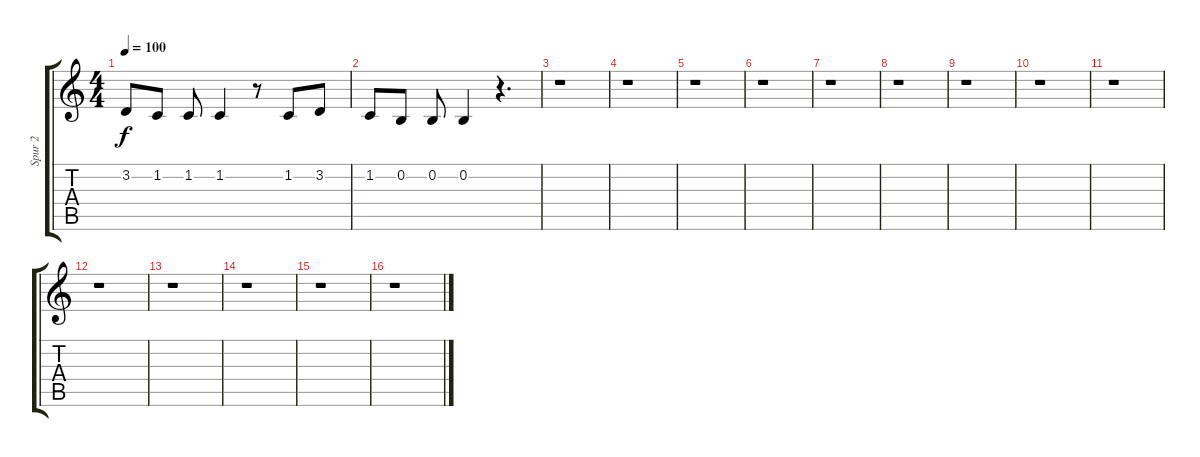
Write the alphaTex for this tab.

\track ("Spur 2" "Spur 2") {instrument fiddle}
\staff {score tabs}
\tuning (E4 B3 G3 D3 A2 E2) {hide}
\ts (4 4)
\tempo 100
\clef g2
\ks c
3.2.8{dy f} 1.2.8 1.2.8 1.2.4 r.8 1.2.8 3.2.8 |
1.2.8 0.2.8 0.2.8 0.2.4 r.4{d} |
r.1 |
r.1 |
r.1 |
r.1 |
r.1 |
r.1 |
r.1 |
r.1 |
r.1 |
r.1 |
r.1 |
r.1 |
r.1 |
r.1
